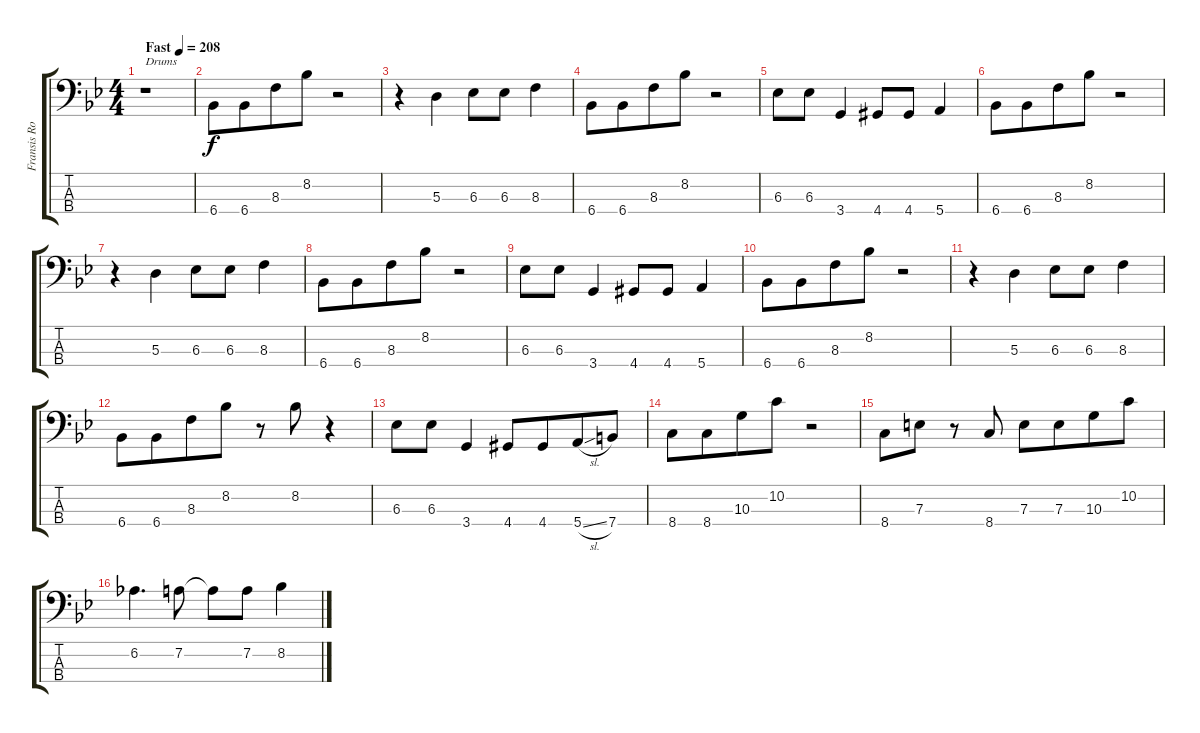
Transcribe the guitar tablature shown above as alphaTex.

\track ("Fransis Rocco Prestia" "Fransis Ro") {instrument electricbassfinger}
\staff {score tabs}
\tuning (G2 D2 A1 E1) {hide}
\ts (4 4)
\tempo (208 "Fast")
\clef f4
\ks bb
r.1{txt "Drums" dy f instrument electricbassfinger} |
6.4.8 6.4.8{beam merge} 8.3.8 8.2.8 r.2 |
r.4 5.3.4 6.3.8 6.3.8 8.3.4 |
6.4.8 6.4.8{beam merge} 8.3.8 8.2.8 r.2 |
6.3.8 6.3.8 3.4.4 4.4{acc #}.8 4.4{acc #}.8 5.4.4 |
6.4.8 6.4.8{beam merge} 8.3.8 8.2.8 r.2 |
r.4 5.3.4 6.3.8 6.3.8 8.3.4 |
6.4.8 6.4.8{beam merge} 8.3.8 8.2.8 r.2 |
6.3.8 6.3.8 3.4.4 4.4{acc #}.8 4.4{acc #}.8 5.4.4 |
6.4.8 6.4.8{beam merge} 8.3.8 8.2.8 r.2 |
r.4 5.3.4 6.3.8 6.3.8 8.3.4 |
6.4.8 6.4.8{beam merge} 8.3.8 8.2.8 r.8 8.2.8 r.4 |
6.3.8 6.3.8 3.4.4 4.4{acc #}.8 4.4{acc #}.8{beam merge} 5.4{sl}.8 7.4.8 |
8.4.8 8.4.8{beam merge} 10.3.8 10.2.8 r.2 |
8.4.8 7.3.8 r.8 8.4.8 7.3.8 7.3.8{beam merge} 10.3.8 10.2.8 |
6.2.4{d} 7.2.8 7.2{t}.8 7.2.8 8.2.4
